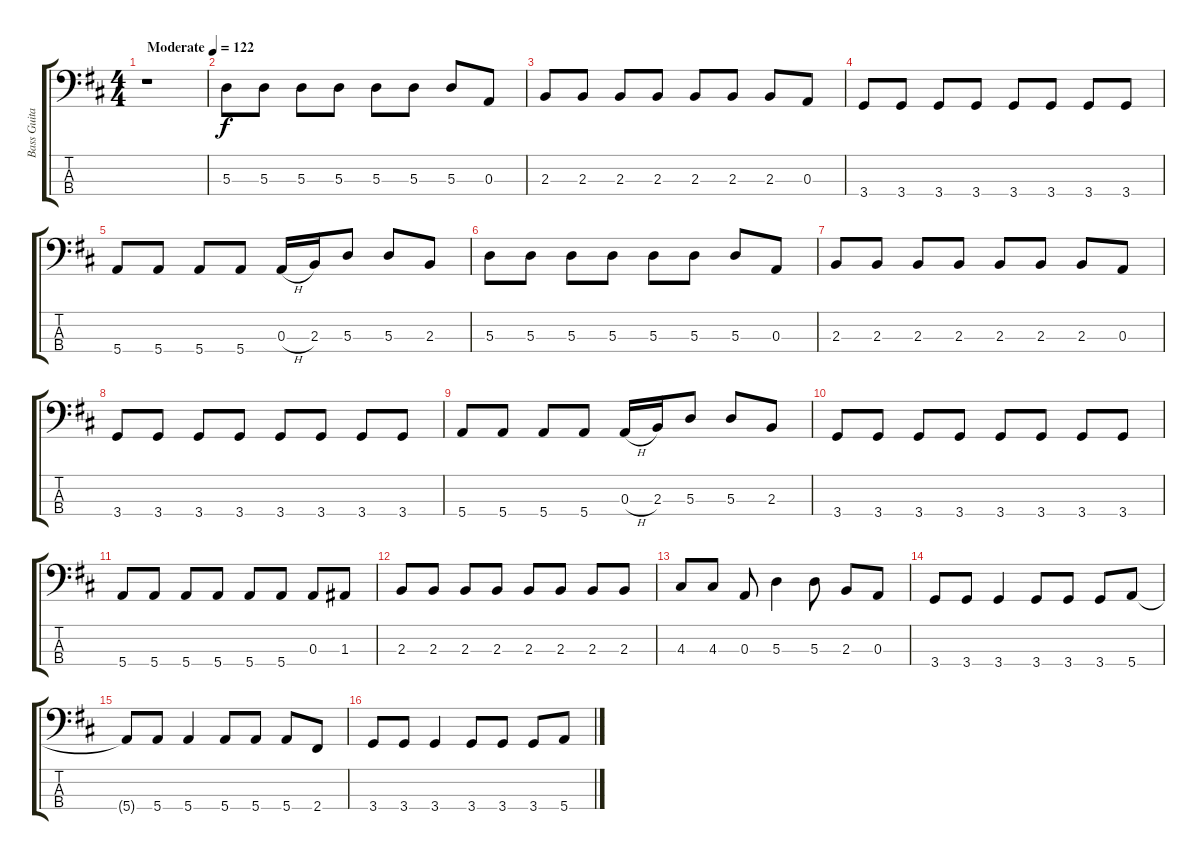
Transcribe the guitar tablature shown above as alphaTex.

\track ("Bass Guitar" "Bass Guita") {instrument electricbassfinger}
\staff {score tabs}
\tuning (G2 D2 A1 E1) {hide}
\ts (4 4)
\tempo (122 "Moderate")
\clef f4
\ks d
r.1{dy f instrument electricbassfinger} |
5.3.8 5.3.8 5.3.8 5.3.8 5.3.8 5.3.8 5.3.8 0.3.8 |
2.3.8 2.3.8 2.3.8 2.3.8 2.3.8 2.3.8 2.3.8 0.3.8 |
3.4.8 3.4.8 3.4.8 3.4.8 3.4.8 3.4.8 3.4.8 3.4.8 |
5.4.8 5.4.8 5.4.8 5.4.8 0.3{h}.16 2.3.16 5.3.8 5.3.8 2.3.8 |
5.3.8 5.3.8 5.3.8 5.3.8 5.3.8 5.3.8 5.3.8 0.3.8 |
2.3.8 2.3.8 2.3.8 2.3.8 2.3.8 2.3.8 2.3.8 0.3.8 |
3.4.8 3.4.8 3.4.8 3.4.8 3.4.8 3.4.8 3.4.8 3.4.8 |
5.4.8 5.4.8 5.4.8 5.4.8 0.3{h}.16 2.3.16 5.3.8 5.3.8 2.3.8 |
3.4.8 3.4.8 3.4.8 3.4.8 3.4.8 3.4.8 3.4.8 3.4.8 |
5.4.8 5.4.8 5.4.8 5.4.8 5.4.8 5.4.8 0.3.8 1.3.8 |
2.3.8 2.3.8 2.3.8 2.3.8 2.3.8 2.3.8 2.3.8 2.3.8 |
4.3.8 4.3.8 0.3.8 5.3.4 5.3.8 2.3.8 0.3.8 |
3.4.8 3.4.8 3.4.4 3.4.8 3.4.8 3.4.8 5.4.8 |
5.4{t}.8 5.4.8 5.4.4 5.4.8 5.4.8 5.4.8 2.4.8 |
3.4.8 3.4.8 3.4.4 3.4.8 3.4.8 3.4.8 5.4.8
